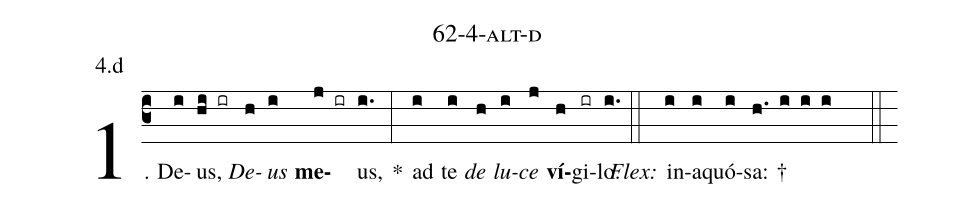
name: 62-4-alt-d;
annotation: 4.d;
%%
(c3)1. De(i)us,(hi ir) <i>De</i>(h)<i>us</i>(i) <b>me</b>(j ir)us,(i.) *(:) ad(i) te(i) <i>de</i>(h) <i>lu</i>(i)<i>ce</i>(j) <b>ví</b>(h)gi(ir)lo.(i.) (::)
<i>Flex:</i>()  in(i)a(i)quó(i)sa: †(h. i i i  ::)
